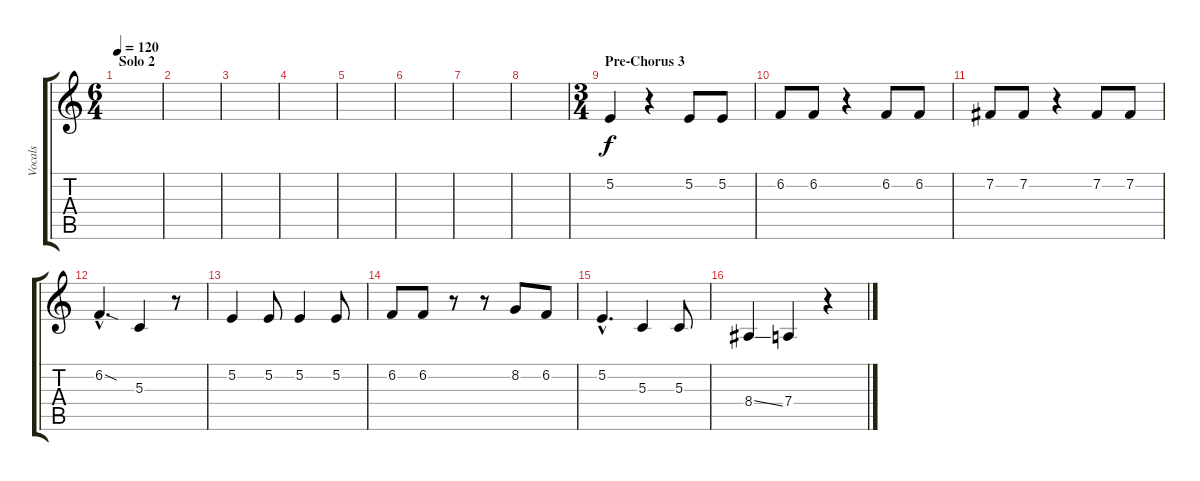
\track ("Vocals" "Vocals") {instrument cello}
\staff {score tabs}
\tuning (E4 B3 G3 D3 A2 E2) {hide}
\ts (6 4)
\section ("" "Solo 2")
\tempo 120
\clef g2
\ks c
|
|
|
|
|
|
|
|
\ts (3 4)
\section ("" "Pre-Chorus 3")
5.2.4 r.4 5.2.8 5.2.8 |
6.2.8 6.2.8 r.4 6.2.8 6.2.8 |
7.2.8 7.2.8 r.4 7.2.8 7.2.8 |
6.2{sod hac}.4{d} 5.3.4 r.8 |
5.2.4 5.2.8 5.2.4 5.2.8 |
6.2.8 6.2.8 r.8 r.8 8.2.8 6.2.8 |
5.2{hac}.4{d} 5.3.4 5.3.8 |
8.4{ss}.4 7.4.4 r.4
